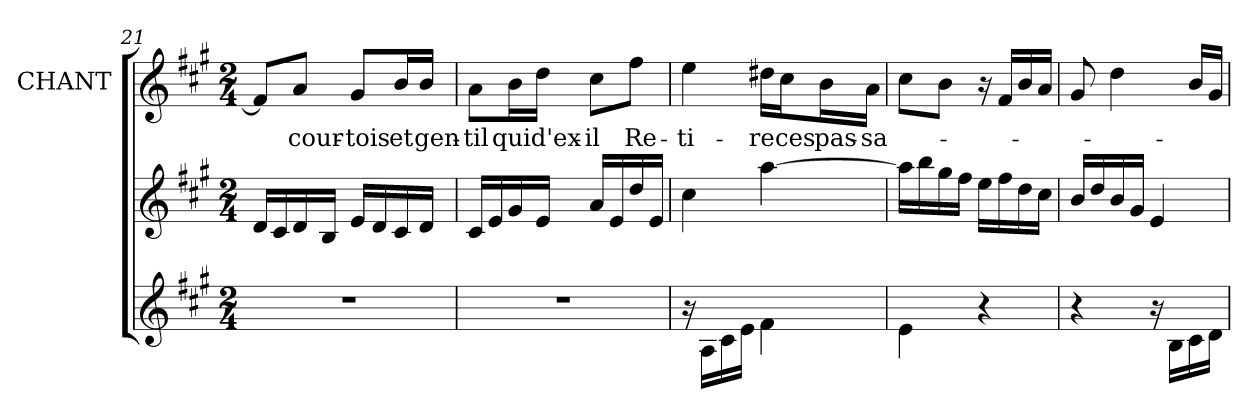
**kern	**kern	**kern	**text
*part3	*part2	*part1	*part1
*staff3	*staff2	*staff1	*staff1
*	*	*I"CHANT	*
*clefG2	*clefG2	*clefG2	*
*k[f#c#g#]	*k[f#c#g#]	*k[f#c#g#]	*
*M2/4	*M2/4	*M2/4	*
=21	=21	=21	=21
2r	16di/LL	8f#i/L]	.
.	16c#i/	.	.
.	16di/	8ai/J	cour-
.	16Bi/JJ	.	.
.	16ei/LL	8g#i/L	tois
.	16di/	.	.
.	16c#i/	16bi/L	et
.	16di/JJ	16bi/JJ	gen-
=22	=22	=22	=22
2r	16c#i/LL	8ai\L	til
.	16ei/	.	.
.	16g#i/	16bi\L	qui
.	16ei/JJ	16ddi\JJ	d'ex-
.	16ai/LL	8cc#i\L	il
.	16ei/	.	.
.	16ddi/	8ff#i\J	Re-
.	16ei/JJ	.	.
=23	=23	=23	=23
16r	4cc#i\	4eei\	ti-
16Aj\LL	.	.	.
16c#j\	.	.	.
16ej\JJ	.	.	.
4f#j\	[4aai\	16dd#Xi\LL	re
.	.	16cc#i\J	ces
.	.	16bi\L	pas-
.	.	16ai\JJ	sa-
!!LO:LB:g=z
=24	=24	=24	=24
4ej\	16aai\LL]	8cc#i\L	.
.	16bbi\	.	.
.	16gg#i\	8bi\J	.
.	16ff#i\JJ	.	.
4r	16eei\LL	16r	.
.	16ff#i\	16f#i/LL	.
.	16ddi\	16bi/	.
.	16cc#i\JJ	16ai/JJ	.
=25	=25	=25	=25
4r	16bi/LL	8g#i/	.
.	16ddi/	.	.
.	16bi/	4ddi\	.
.	16g#i/JJ	.	.
16r	4ei/	.	.
16Bj\LL	.	.	.
16c#j\	.	16bi/LL	.
16dj\JJ	.	16g#i/JJ	.
=	=	=	=
*-	*-	*-	*-
